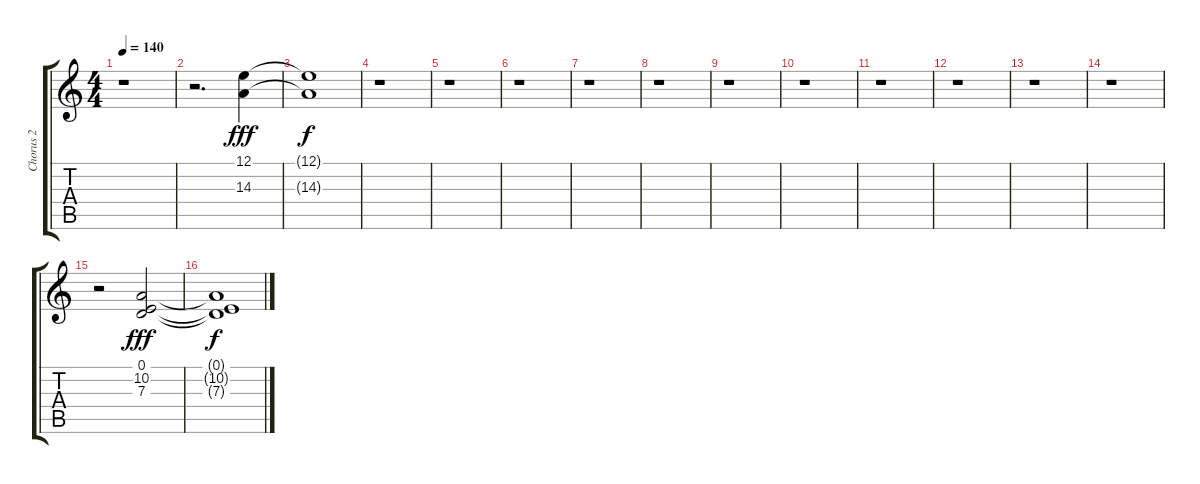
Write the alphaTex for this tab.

\track ("Chorus 2" "Chorus 2") {instrument synthvoice}
\staff {score tabs}
\tuning (E4 B3 G3 D3 A2 E2) {hide}
\ts (4 4)
\tempo 140
\clef g2
\ks c
r.1{dy fff} |
r.2{d} (12.1 14.3).4 |
(12.1{t} 14.3{t}).1{dy f} |
r.1 |
r.1 |
r.1 |
r.1 |
r.1 |
r.1 |
r.1 |
r.1 |
r.1 |
r.1 |
r.1 |
r.2 (0.1 10.2 7.3).2{dy fff} |
(0.1{t} 10.2{t} 7.3{t}).1{dy f}
